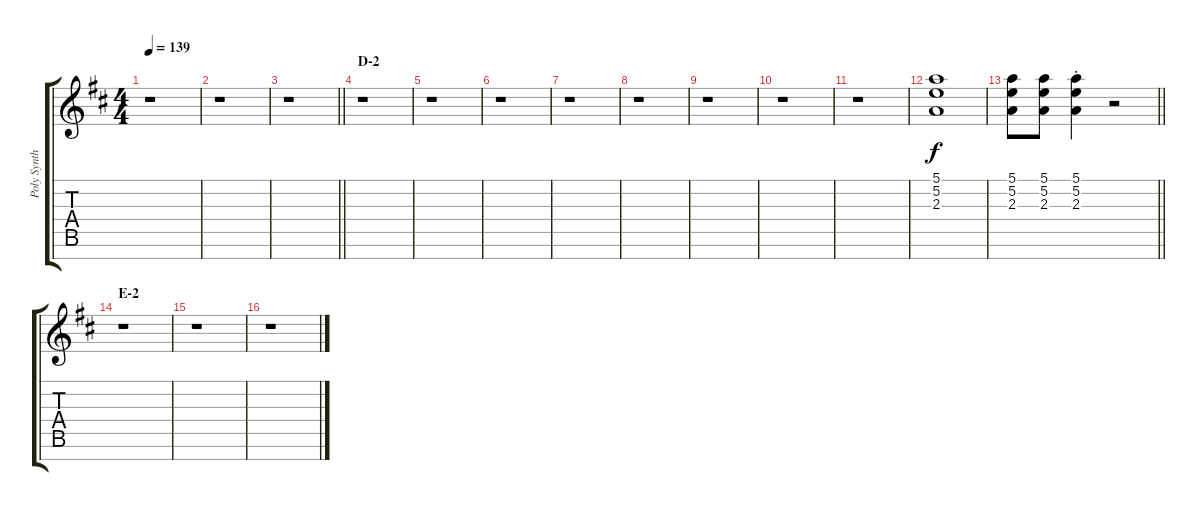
\track ("Poly Synth. II" "Poly Synth") {instrument pad3polysynth}
\staff {score tabs}
\tuning (E5 B4 G4 D4 A3 E3 B2) {hide}
\ts (4 4)
\tempo 139
\clef g2
\ks d
r.1{dy f} |
r.1 |
\barLineRight lightlight
r.1 |
\section ("" "D-2")
r.1 |
r.1 |
r.1 |
r.1 |
r.1 |
r.1 |
r.1 |
r.1 |
(5.1 5.2 2.3).1 |
\barLineRight lightlight
(5.1 5.2 2.3).8 (5.1 5.2 2.3).8 (5.1{st} 5.2{st} 2.3{st}).4 r.2 |
\section ("" "E-2")
r.1 |
r.1 |
r.1
